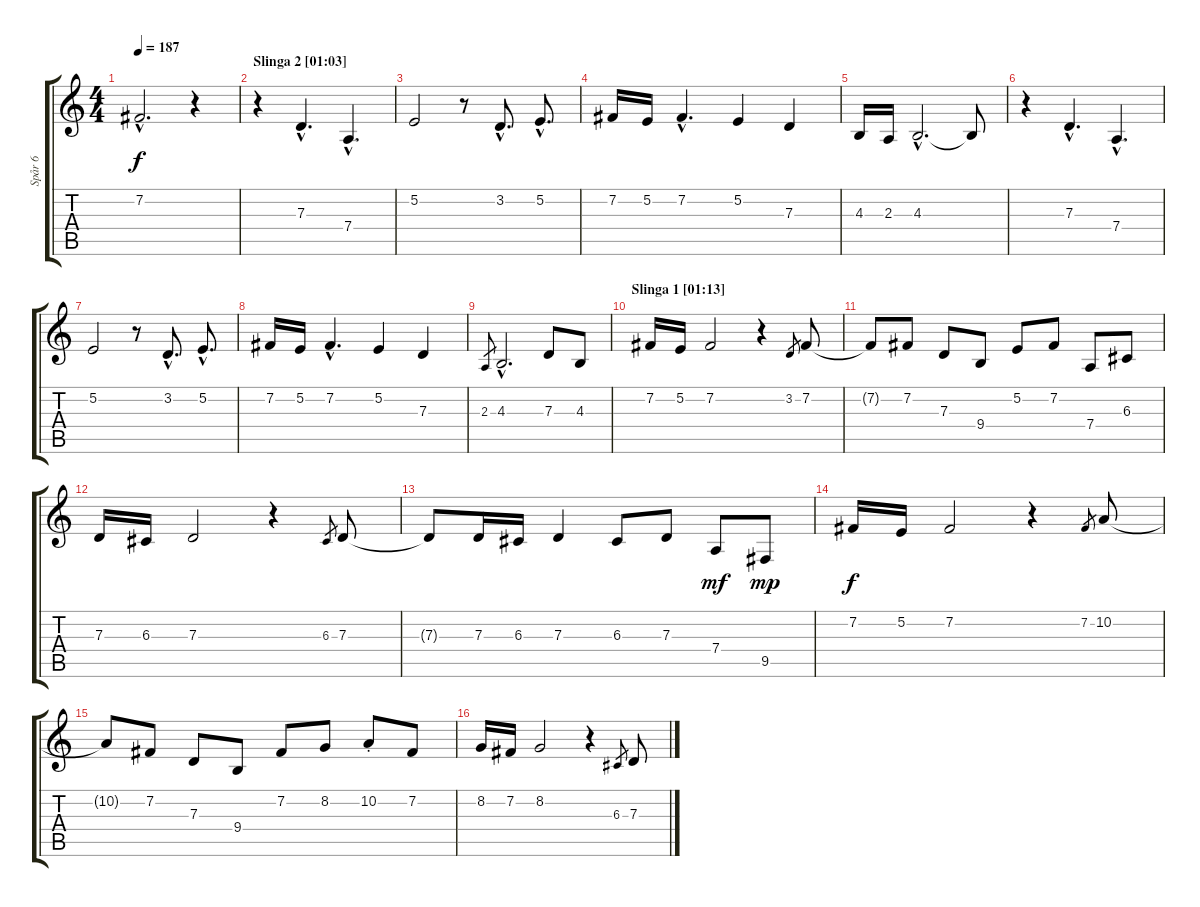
\track ("Spår 6" "Spår 6") {instrument englishhorn}
\staff {score tabs}
\tuning (E4 B3 G3 D3 A2 E2) {hide}
\ts (4 4)
\tempo 187
\clef g2
\ks c
7.2{hac t}.2{d dy f volume 6} r.4 |
\section ("" "Slinga 2 [01:03]")
r.4{volume 15} 7.3{hac}.4{d} 7.4{hac}.4{d} |
5.2.2 r.8 3.2{hac}.8{d} 5.2{hac}.8{d} |
7.2.16 5.2.16 7.2{hac}.4{d} 5.2.4 7.3.4 |
4.3.16 2.3.16 4.3{hac}.2{d volume 10} 4.3{t}.8 |
r.4{volume 15} 7.3{hac}.4{d} 7.4{hac}.4{d} |
5.2.2 r.8 3.2{hac}.8{d} 5.2{hac}.8{d} |
7.2.16 5.2.16 7.2{hac}.4{d} 5.2.4 7.3.4 |
2.3.8{gr} 4.3{hac}.2{d} 7.3.8 4.3.8 |
\section ("" "Slinga 1 [01:13]")
7.2.16 5.2.16 7.2.2 r.4 3.2.8{gr} 7.2.8 |
7.2{t}.8 7.2.8 7.3.8 9.4.8 5.2.8 7.2.8 7.4.8 6.3.8 |
7.3.16 6.3.16 7.3.2 r.4 6.3.8{gr} 7.3.8 |
7.3{t}.8 7.3.16 6.3.16 7.3.4 6.3.8 7.3.8 7.4.8{dy mf} 9.5.8{dy mp} |
7.2.16{dy f} 5.2.16 7.2.2 r.4 7.2.8{gr} 10.2.8 |
10.2{t}.8 7.2.8 7.3.8 9.4.8 7.2.8 8.2.8 10.2{st}.8 7.2.8 |
8.2.16 7.2.16 8.2.2 r.4 6.3.8{gr} 7.3.8
